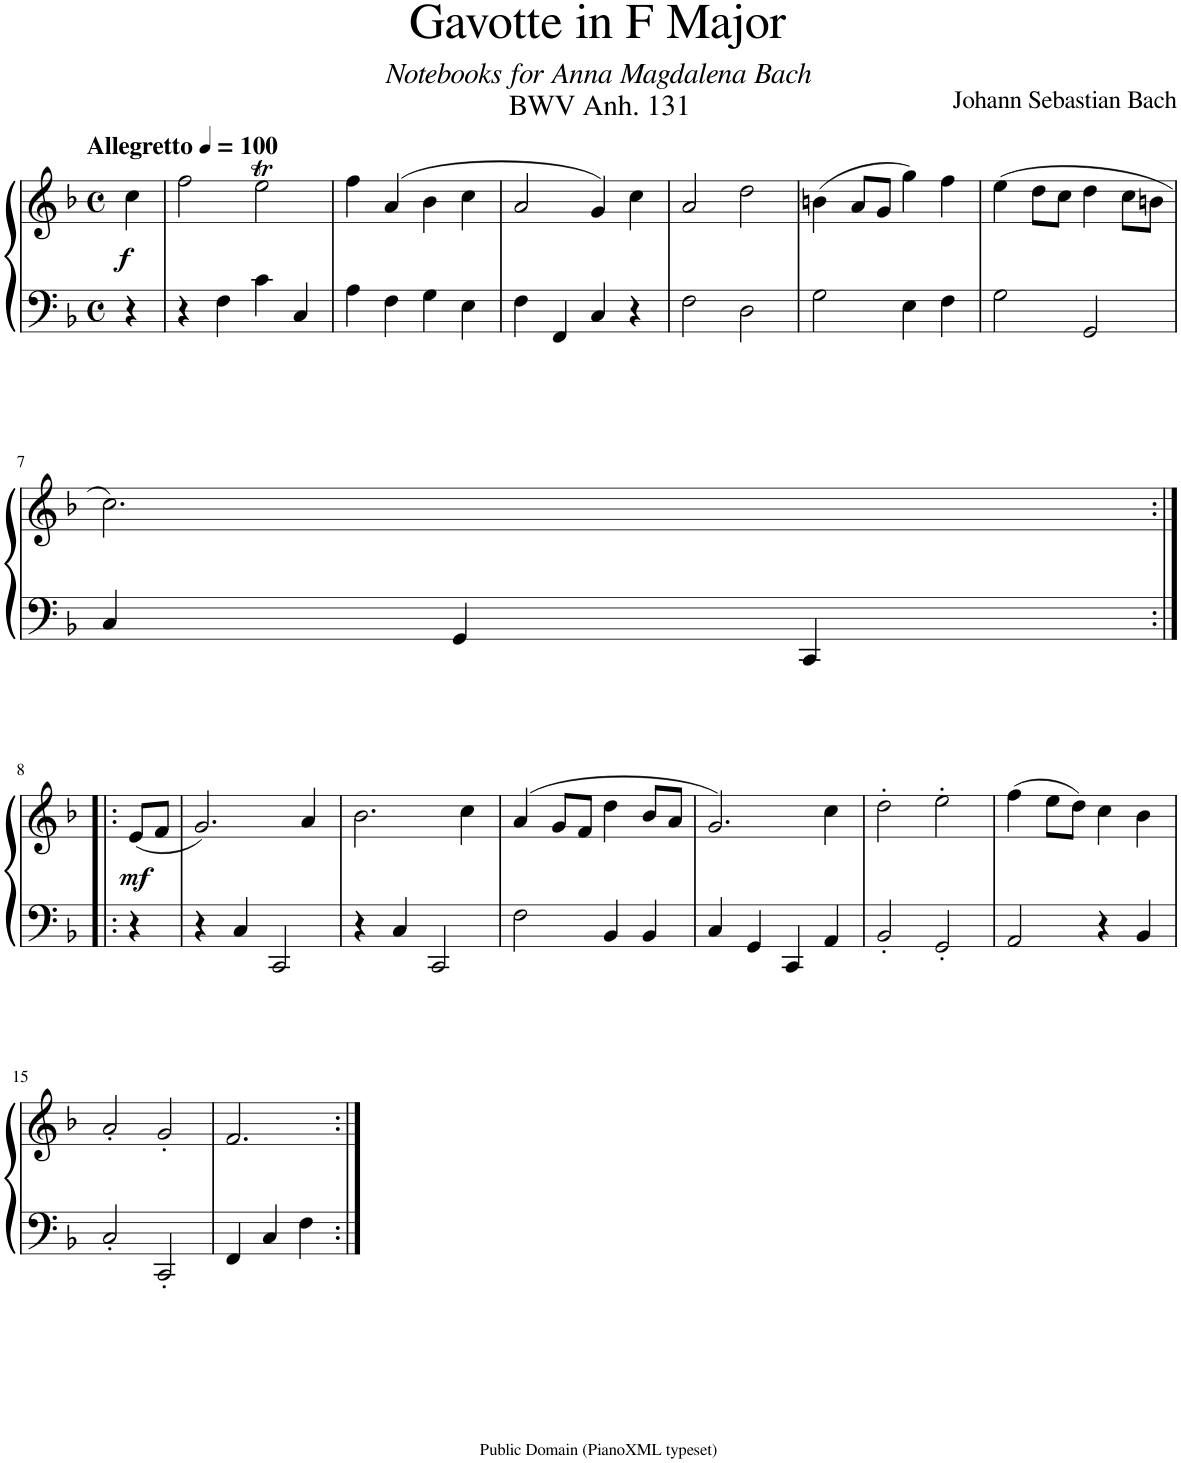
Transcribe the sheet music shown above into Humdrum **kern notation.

**kern	**kern	**dynam
*part1	*part1	*part1
*staff2	*staff1	*staff1/2
*I"Piano	*	*
*I'Pno.	*	*
*clefF4	*clefG2	*
*k[b-]	*k[b-]	*
*M4/4	*M4/4	*
*met(c)	*met(c)	*
*MM100	*MM100	*
=	=	=
!	!LO:TX:a:B:t=Allegretto	!
!	!	!LO:DY:b
4r	4cc\	f
=1	=1	=1
4r	2ff\	.
4F\	.	.
4c\	2eet\	.
4C/	.	.
=2	=2	=2
4A\	4ff\	.
4F\	(4a/	.
4G\	4b-\	.
4E\	4cc\	.
=3	=3	=3
4F\	2a/	.
4FF/	.	.
4C/	4g/)	.
4r	4cc\	.
=4	=4	=4
2F\	2a/	.
2D\	2dd\	.
=5	=5	=5
2G\	(4bn\	.
.	8a/L	.
.	8g/J	.
4E\	4gg\)	.
4F\	4ff\	.
=6	=6	=6
2G\	(4ee\	.
.	8dd\L	.
.	8cc\J	.
2GG/	4dd\	.
.	8cc\L	.
.	8bn\J	.
!!LO:LB:g=z
=7	=7	=7
4C/	2.cc\)	.
4GG/	.	.
4CC/	.	.
!!LO:LB:g=z
=8:|!|:	=8:|!|:	=8:|!|:
!	!	!LO:DY:b
4r	(8e/L	mf
.	8f/J	.
=9	=9	=9
4r	2.g/)	.
4C/	.	.
2CC/	.	.
.	4a/	.
=10	=10	=10
4r	2.b-\	.
4C/	.	.
2CC/	.	.
.	4cc\	.
=11	=11	=11
2F\	(4a/	.
.	8g/L	.
.	8f/J	.
4BB-/	4dd\	.
4BB-/	8b-/L	.
.	8a/J	.
=12	=12	=12
4C/	2.g/)	.
4GG/	.	.
4CC/	.	.
4AA/	4cc\	.
=13	=13	=13
2BB-'/	2dd'\	.
2GG'/	2ee'\	.
=14	=14	=14
2AA/	(4ff\	.
.	8ee\L	.
.	8dd\J)	.
4r	4cc\	.
4BB-/	4b-\	.
!!LO:LB:g=z
=15	=15	=15
2C'/	2a'/	.
2CC'/	2g'/	.
=16	=16	=16
4FF/	2.f/	.
4C/	.	.
4F\	.	.
=:|!	=:|!	=:|!
*-	*-	*-
